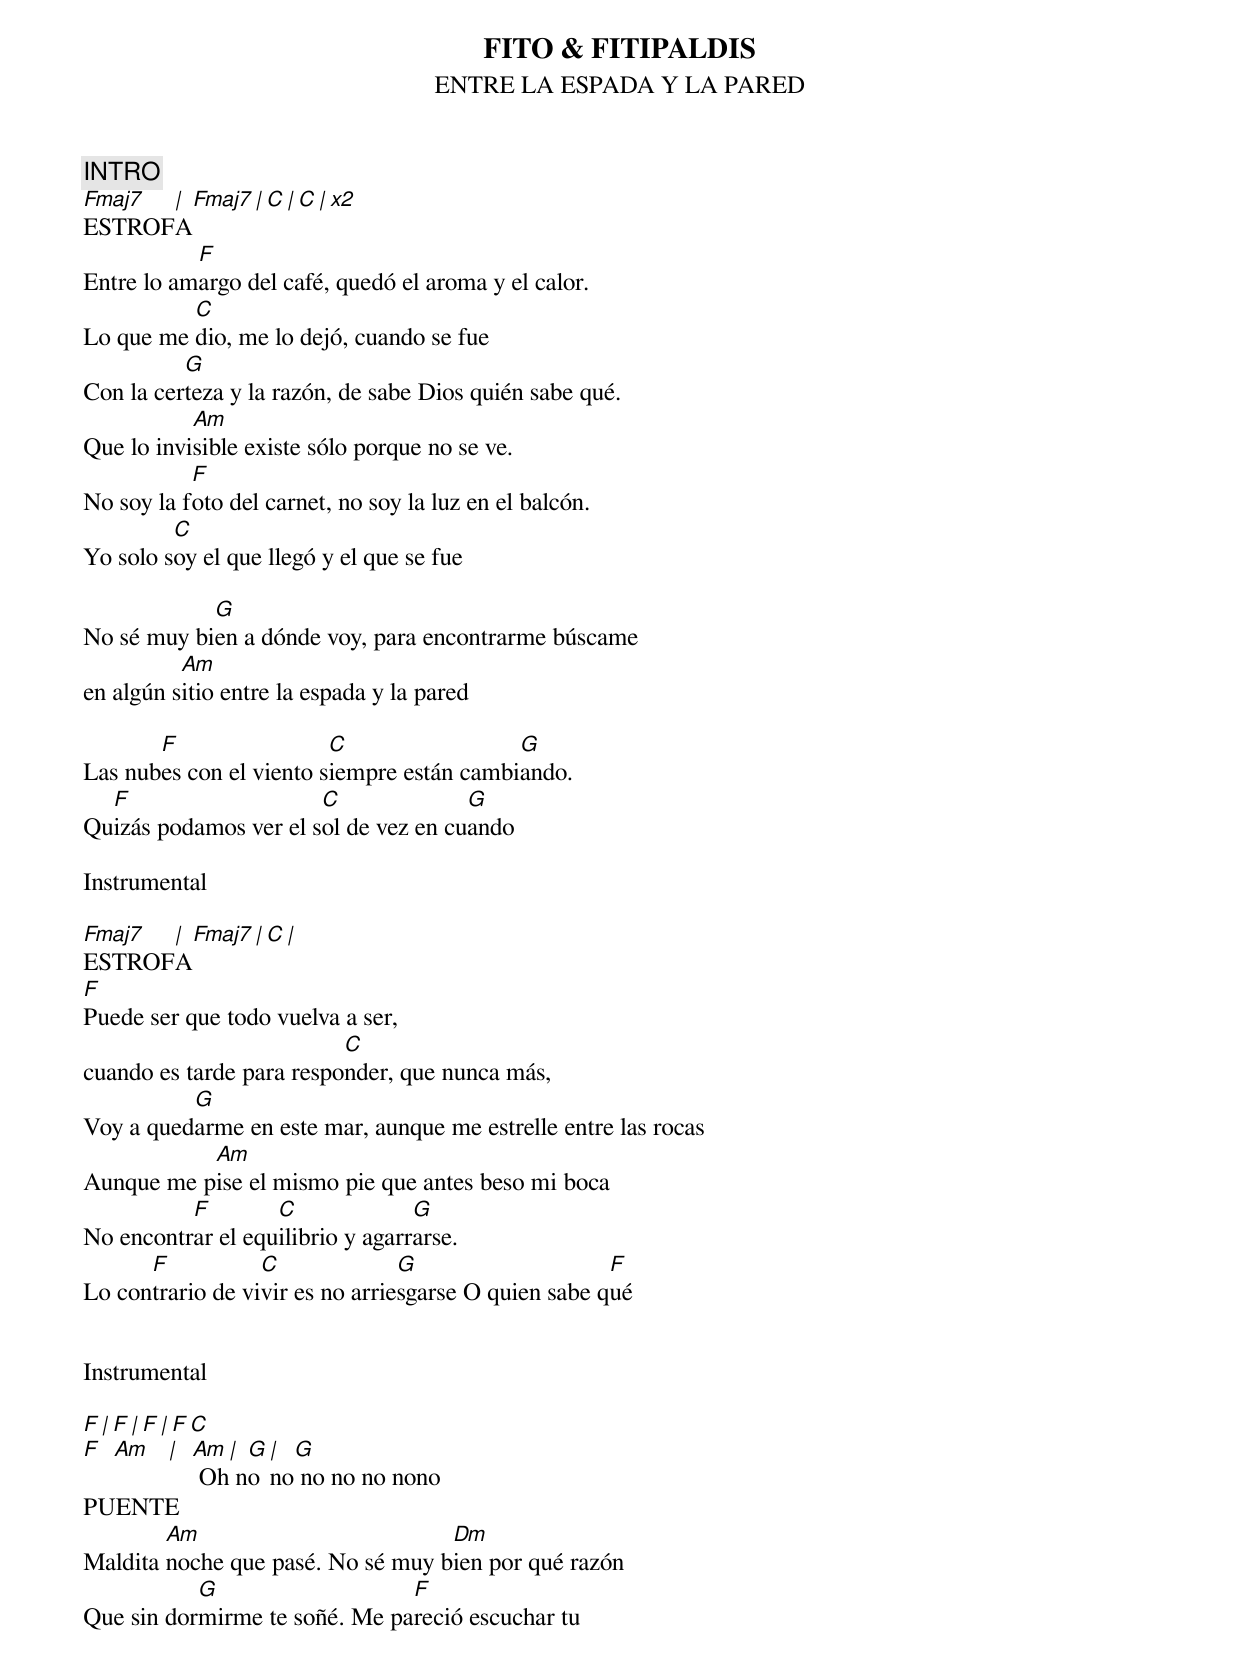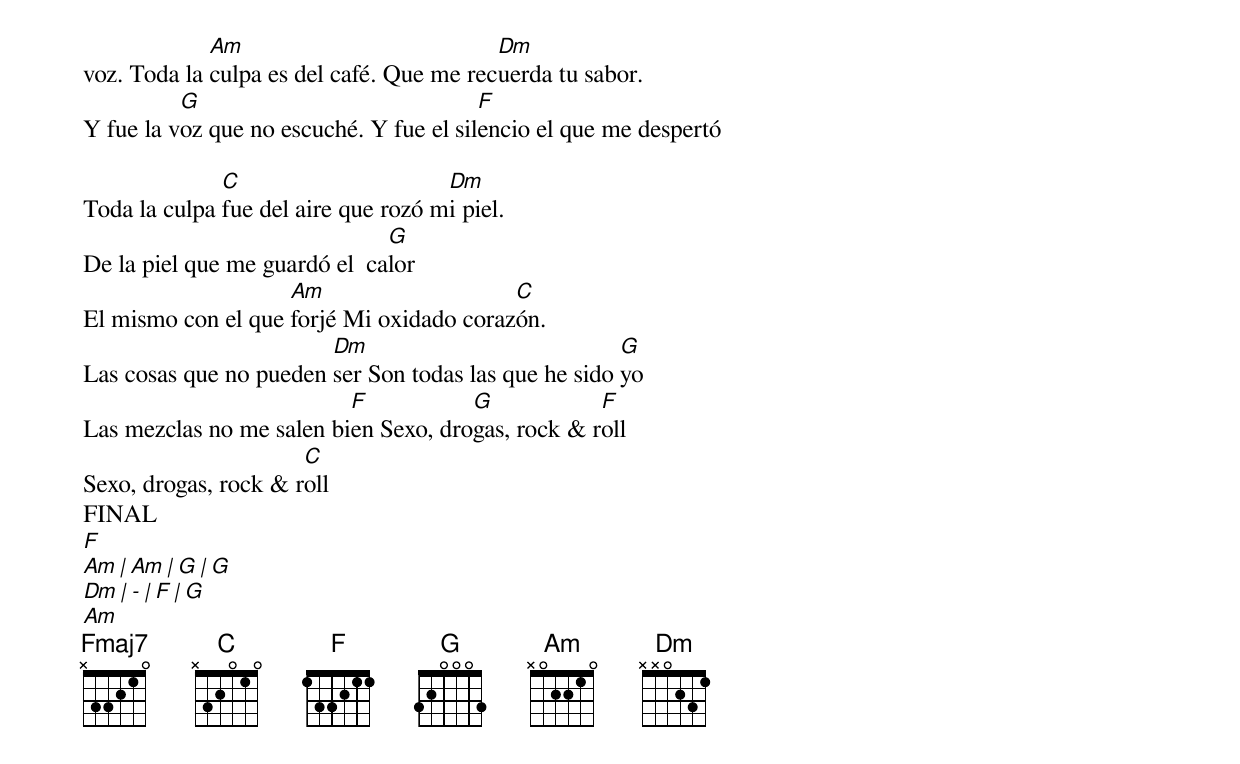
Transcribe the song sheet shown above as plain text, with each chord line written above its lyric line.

FITO & FITIPALDIS
ENTRE LA ESPADA Y LA PARED
INTRO
Fmaj7 | Fmaj7 | C | C | x2
ESTROFA
           F
Entre lo amargo del café, quedó el aroma y el calor.
          C
Lo que me dio, me lo dejó, cuando se fue
          G
Con la certeza y la razón, de sabe Dios quién sabe qué.
           Am
Que lo invisible existe sólo porque no se ve.
           F
No soy la foto del carnet, no soy la luz en el balcón.
         C
Yo solo soy el que llegó y el que se fue

            G
No sé muy bien a dónde voy, para encontrarme búscame
          Am
en algún sitio entre la espada y la pared

       F                 C                 G
Las nubes con el viento siempre están cambiando.
  F                    C              G
Quizás podamos ver el sol de vez en cuando

Instrumental

Fmaj7 | Fmaj7 | C |
ESTROFA
F
Puede ser que todo vuelva a ser,
                          C
cuando es tarde para responder, que nunca más,
          G
Voy a quedarme en este mar, aunque me estrelle entre las rocas
           Am
Aunque me pise el mismo pie que antes beso mi boca
          F        C              G
No encontrar el equilibrio y agarrarse.
      F           C              G                    F
Lo contrario de vivir es no arriesgarse O quien sabe qué


Instrumental

F | F | F | F       C
F Am | Am | G | G
        Oh no no no no no nono
PUENTE
        Am                         Dm
Maldita noche que pasé. No sé muy bien por qué razón
           G                   F
Que sin dormirme te soñé. Me pareció escuchar tu
             Am                           Dm
voz. Toda la culpa es del café. Que me recuerda tu sabor.
          G                              F
Y fue la voz que no escuché. Y fue el silencio el que me despertó

              C                      Dm
Toda la culpa fue del aire que rozó mi piel.
                               G
De la piel que me guardó el  calor
                    Am                    C
El mismo con el que forjé Mi oxidado corazón.
                        Dm                            G
Las cosas que no pueden ser Son todas las que he sido yo
                          F           G            F
Las mezclas no me salen bien Sexo, drogas, rock & roll
                      C
Sexo, drogas, rock & roll
FINAL
F
Am | Am | G | G
Dm | - | F | G
Am
